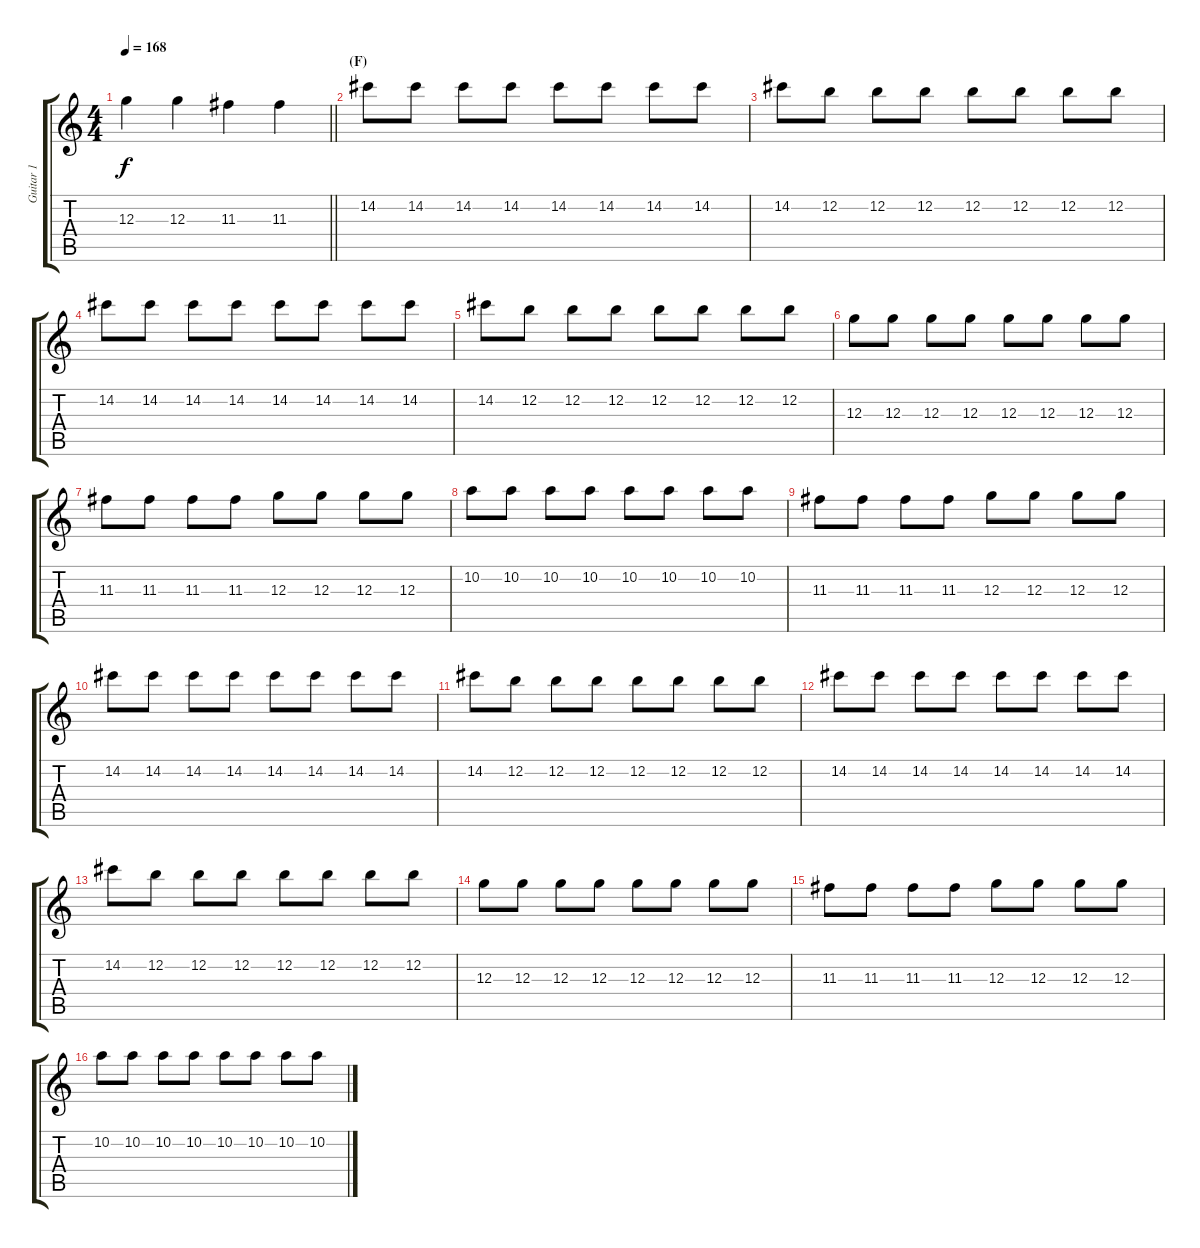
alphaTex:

\track ("Guitar 1" "Guitar 1") {instrument electricguitarjazz}
\staff {score tabs}
\tuning (E4 B3 G3 D3 A2 E2) {hide}
\ts (4 4)
\tempo 168
\clef g2
\barLineRight lightlight
\ks c
12.3.4{dy f} 12.3.4 11.3.4 11.3.4 |
\section ("" "(F)")
14.2.8 14.2.8 14.2.8 14.2.8 14.2.8 14.2.8 14.2.8 14.2.8 |
14.2.8 12.2.8 12.2.8 12.2.8 12.2.8 12.2.8 12.2.8 12.2.8 |
14.2.8 14.2.8 14.2.8 14.2.8 14.2.8 14.2.8 14.2.8 14.2.8 |
14.2.8 12.2.8 12.2.8 12.2.8 12.2.8 12.2.8 12.2.8 12.2.8 |
12.3.8 12.3.8 12.3.8 12.3.8 12.3.8 12.3.8 12.3.8 12.3.8 |
11.3.8 11.3.8 11.3.8 11.3.8 12.3.8 12.3.8 12.3.8 12.3.8 |
10.2.8 10.2.8 10.2.8 10.2.8 10.2.8 10.2.8 10.2.8 10.2.8 |
11.3.8 11.3.8 11.3.8 11.3.8 12.3.8 12.3.8 12.3.8 12.3.8 |
14.2.8 14.2.8 14.2.8 14.2.8 14.2.8 14.2.8 14.2.8 14.2.8 |
14.2.8 12.2.8 12.2.8 12.2.8 12.2.8 12.2.8 12.2.8 12.2.8 |
14.2.8 14.2.8 14.2.8 14.2.8 14.2.8 14.2.8 14.2.8 14.2.8 |
14.2.8 12.2.8 12.2.8 12.2.8 12.2.8 12.2.8 12.2.8 12.2.8 |
12.3.8 12.3.8 12.3.8 12.3.8 12.3.8 12.3.8 12.3.8 12.3.8 |
11.3.8 11.3.8 11.3.8 11.3.8 12.3.8 12.3.8 12.3.8 12.3.8 |
10.2.8 10.2.8 10.2.8 10.2.8 10.2.8 10.2.8 10.2.8 10.2.8
